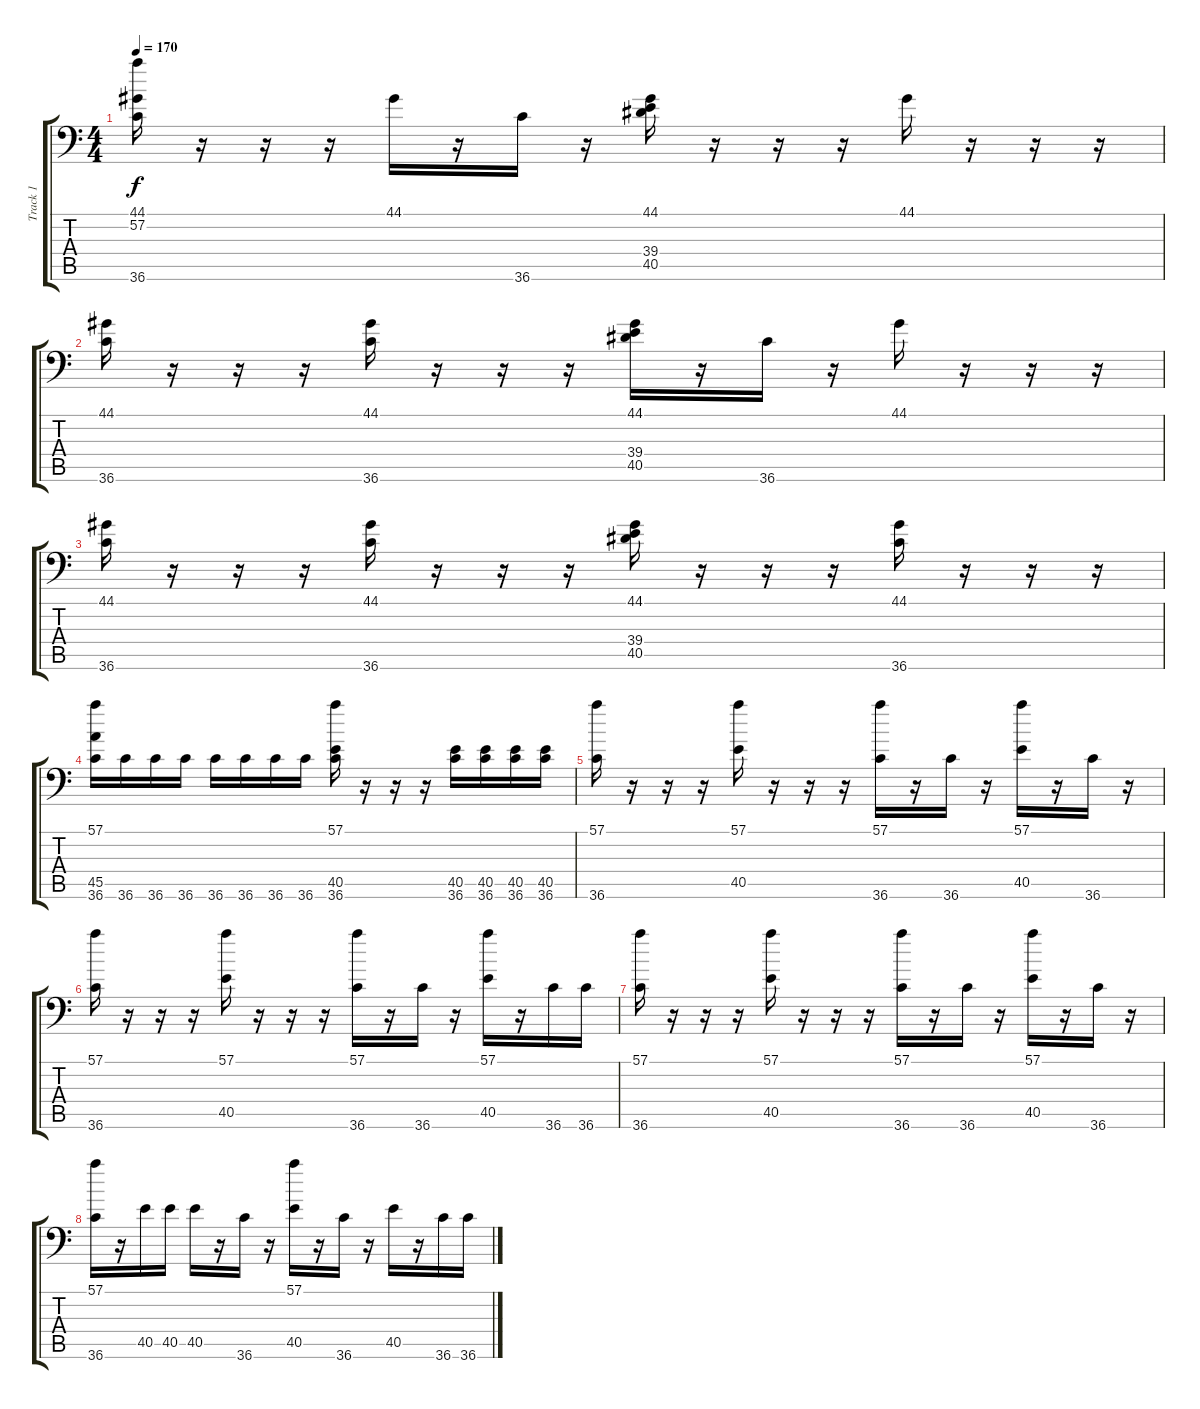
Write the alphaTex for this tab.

\track ("Track 1" "Track 1") {instrument acousticgrandpiano}
\staff {score tabs}
\tuning (C-1 C-1 C-1 C-1 C-1 C-1) {hide}
\ts (4 4)
\tempo 170
\clef f4
\ks c
(44.1 57.2 36.6).16{dy f} r.16 r.16 r.16 44.1.16 r.16 36.6.16 r.16 (44.1 39.4 40.5).16 r.16 r.16 r.16 44.1.16 r.16 r.16 r.16 |
(44.1 36.6).16 r.16 r.16 r.16 (44.1 36.6).16 r.16 r.16 r.16 (44.1 39.4 40.5).16 r.16 36.6.16 r.16 44.1.16 r.16 r.16 r.16 |
(44.1 36.6).16 r.16 r.16 r.16 (44.1 36.6).16 r.16 r.16 r.16 (44.1 39.4 40.5).16 r.16 r.16 r.16 (44.1 36.6).16 r.16 r.16 r.16 |
(57.1 45.5 36.6).16 36.6.16 36.6.16 36.6.16 36.6.16 36.6.16 36.6.16 36.6.16 (57.1 40.5 36.6).16 r.16 r.16 r.16 (40.5 36.6).16 (40.5 36.6).16 (40.5 36.6).16 (40.5 36.6).16 |
(57.1 36.6).16 r.16 r.16 r.16 (57.1 40.5).16 r.16 r.16 r.16 (57.1 36.6).16 r.16 36.6.16 r.16 (57.1 40.5).16 r.16 36.6.16 r.16 |
(57.1 36.6).16 r.16 r.16 r.16 (57.1 40.5).16 r.16 r.16 r.16 (57.1 36.6).16 r.16 36.6.16 r.16 (57.1 40.5).16 r.16 36.6.16 36.6.16 |
(57.1 36.6).16 r.16 r.16 r.16 (57.1 40.5).16 r.16 r.16 r.16 (57.1 36.6).16 r.16 36.6.16 r.16 (57.1 40.5).16 r.16 36.6.16 r.16 |
(57.1 36.6).16 r.16 40.5.16 40.5.16 40.5.16 r.16 36.6.16 r.16 (57.1 40.5).16 r.16 36.6.16 r.16 40.5.16 r.16 36.6.16 36.6.16
